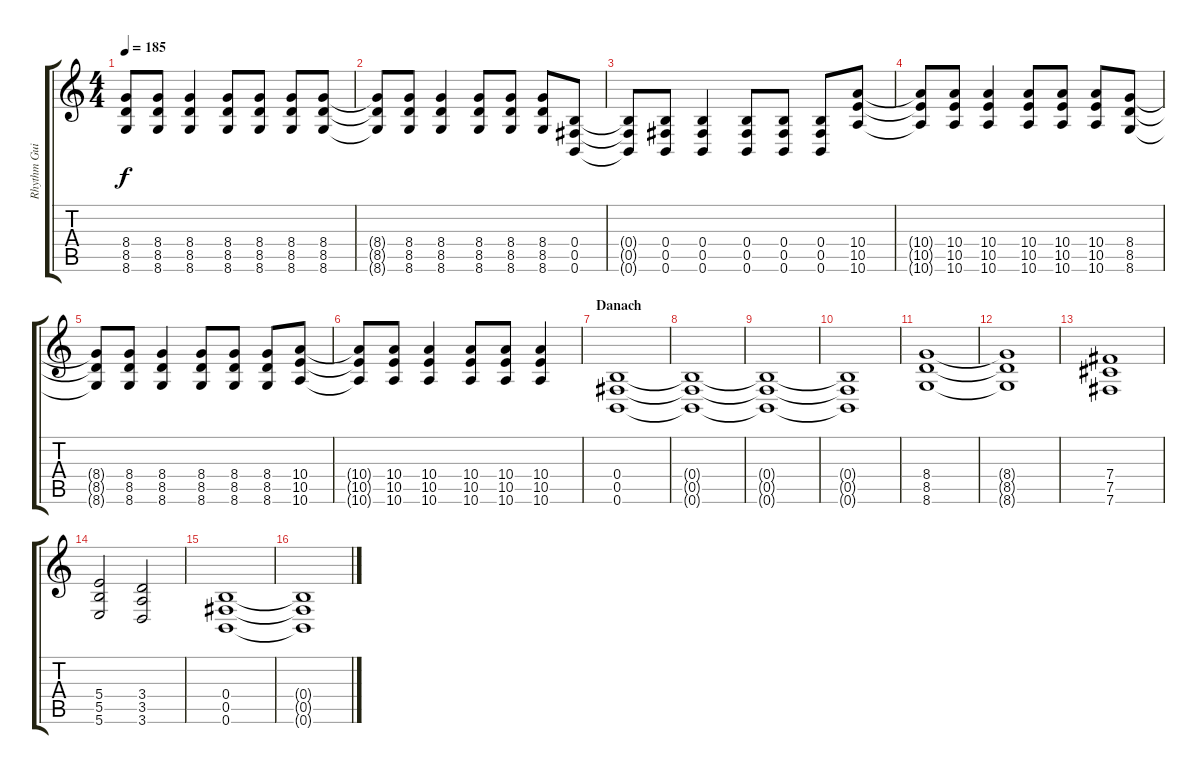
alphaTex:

\track ("Rhythm Guitar - Kevin" "Rhythm Gui") {instrument distortionguitar}
\staff {score tabs}
\tuning (Db4 Ab3 E3 B2 Gb2 B1) {hide}
\ts (4 4)
\tempo 185
\clef g2
\ks c
(8.4{t} 8.5{t} 8.6{t}).8{dy f} (8.4 8.5 8.6).8 (8.4 8.5 8.6).4 (8.4 8.5 8.6).8 (8.4 8.5 8.6).8 (8.4 8.5 8.6).8 (8.4 8.5 8.6).8 |
(8.4{t} 8.5{t} 8.6{t}).8 (8.4 8.5 8.6).8 (8.4 8.5 8.6).4 (8.4 8.5 8.6).8 (8.4 8.5 8.6).8 (8.4 8.5 8.6).8 (0.4 0.5 0.6).8 |
(0.4{t} 0.5{t} 0.6{t}).8 (0.4 0.5 0.6).8 (0.4 0.5 0.6).4 (0.4 0.5 0.6).8 (0.4 0.5 0.6).8 (0.4 0.5 0.6).8 (10.4 10.5 10.6).8 |
(10.4{t} 10.5{t} 10.6{t}).8 (10.4 10.5 10.6).8 (10.4 10.5 10.6).4 (10.4 10.5 10.6).8 (10.4 10.5 10.6).8 (10.4 10.5 10.6).8 (8.4 8.5 8.6).8 |
(8.4{t} 8.5{t} 8.6{t}).8 (8.4 8.5 8.6).8 (8.4 8.5 8.6).4 (8.4 8.5 8.6).8 (8.4 8.5 8.6).8 (8.4 8.5 8.6).8 (10.4 10.5 10.6).8 |
(10.4{t} 10.5{t} 10.6{t}).8 (10.4 10.5 10.6).8 (10.4 10.5 10.6).4 (10.4 10.5 10.6).8 (10.4 10.5 10.6).8 (10.4 10.5 10.6).4 |
\section ("" "Danach")
(0.4 0.5 0.6).1 |
(0.4{t} 0.5{t} 0.6{t}).1 |
(0.4{t} 0.5{t} 0.6{t}).1 |
(0.4{t} 0.5{t} 0.6{t}).1 |
(8.4 8.5 8.6).1 |
(8.4{t} 8.5{t} 8.6{t}).1 |
(7.4 7.5 7.6).1 |
(5.4 5.5 5.6).2 (3.4 3.5 3.6).2 |
(0.4 0.5 0.6).1 |
(0.4{t} 0.5{t} 0.6{t}).1
